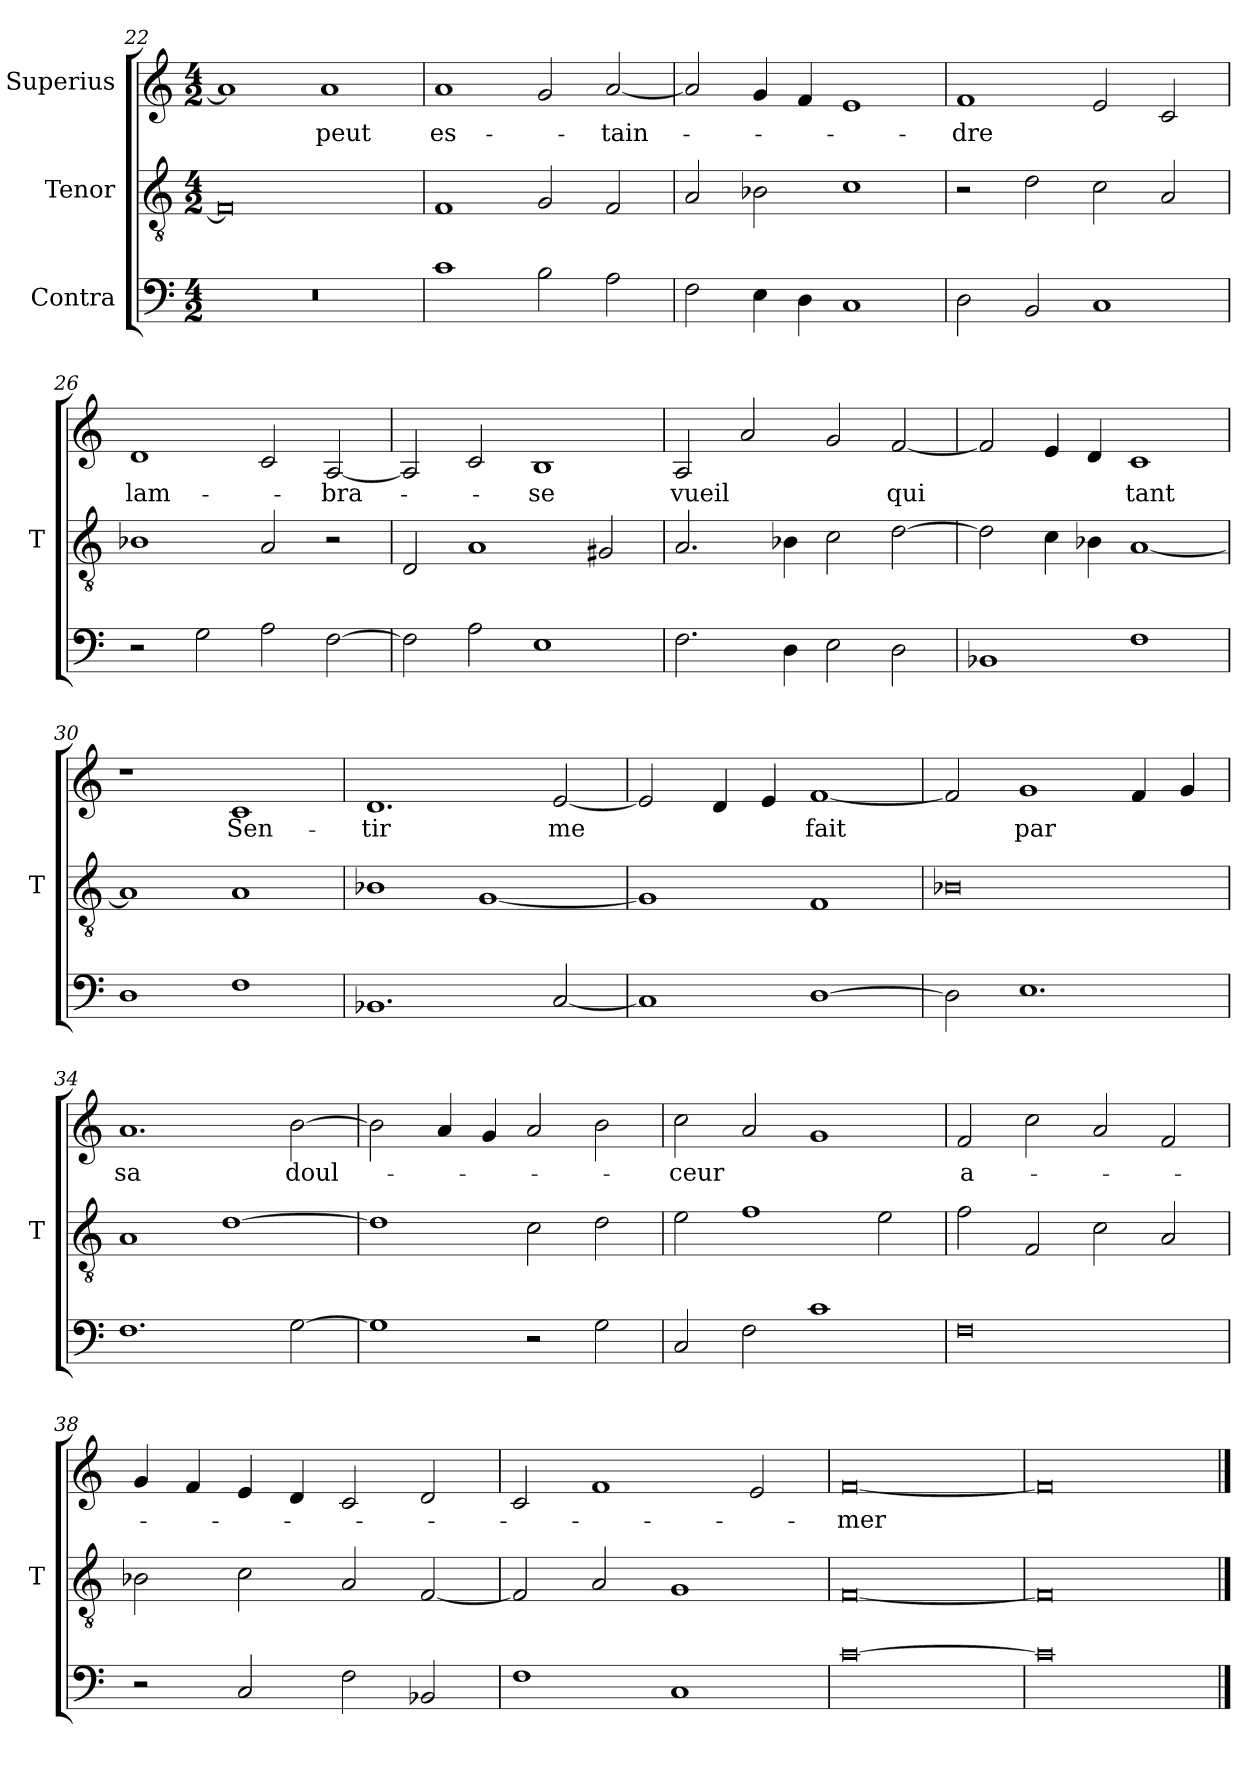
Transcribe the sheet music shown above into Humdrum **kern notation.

**kern	**kern	**kern	**text
*part3	*part2	*part1	*part1
*staff3	*staff2	*staff1	*staff1
*I"Contra	*I"Tenor	*I"Superius	*
*	*I'T	*	*
*clefF4	*clefGv2	*clefG2	*
*M4/2	*M4/2	*M4/2	*
=22	=22	=22	=22
0r	0F]	1a]	.
.	.	1a	-peut
=23	=23	=23	=23
1c	1F	1a	es-
2B	2G	2g	.
2A	2F	[2a	-tain-
=24	=24	=24	=24
2F	2A	2a]	.
4E	2B-X	4g	.
4D	.	4f	.
1C	1c	1e	.
=25	=25	=25	=25
2D	2r	1f	-dre
2BB	2d	.	.
1C	2c	2e	.
.	2A	2c	.
=26	=26	=26	=26
2r	1B-X	1d	lam-
2G	.	.	.
2A	2A	2c	.
[2F	2r	[2A	-bra-
=27	=27	=27	=27
2F]	2D	2A]	.
2A	1A	2c	.
1E	.	1B	-se
.	2G#X	.	.
=28	=28	=28	=28
2.F	2.A	2A	-vueil
.	.	2a	.
4D	4B-X	.	.
2E	2c	2g	.
2D	[2d	[2f	-qui
=29	=29	=29	=29
1BB-X	2d]	2f]	.
.	4c	4e	.
.	4B-X	4d	.
1F	[1A	1c	-tant
=30	=30	=30	=30
1D	1A]	1r	.
1F	1A	1c	Sen-
=31	=31	=31	=31
1.BB-X	1B-X	1.d	-tir
.	[1G	.	.
[2C	.	[2e	-me
=32	=32	=32	=32
1C]	1G]	2e]	.
.	.	4d	.
.	.	4e	.
[1D	1F	[1f	-fait
=33	=33	=33	=33
2D]	0B-X	2f]	.
1.E	.	1g	-par
.	.	4f	.
.	.	4g	.
=34	=34	=34	=34
1.F	1A	1.a	-sa
.	[1d	.	.
[2G	.	[2b	doul-
=35	=35	=35	=35
1G]	1d]	2b]	.
.	.	4a	.
.	.	4g	.
2r	2c	2a	.
2G	2d	2b	.
=36	=36	=36	=36
2C	2e	2cc	-ceur
2F	1f	2a	.
1c	.	1g	.
.	2e	.	.
=37	=37	=37	=37
0F	2f	2f	a-
.	2F	2cc	.
.	2c	2a	.
.	2A	2f	.
=38	=38	=38	=38
2r	2B-X	4g	.
.	.	4f	.
2C	2c	4e	.
.	.	4d	.
2F	2A	2c	.
2BB-X	[2F	2d	.
=39	=39	=39	=39
1F	2F]	2c	.
.	2A	1f	.
1C	1G	.	.
.	.	2e	.
=40	=40	=40	=40
[0c	[0F	[0f	-mer
=41	=41	=41	=41
0c]	0F]	0f]	.
==	==	==	==
*-	*-	*-	*-
